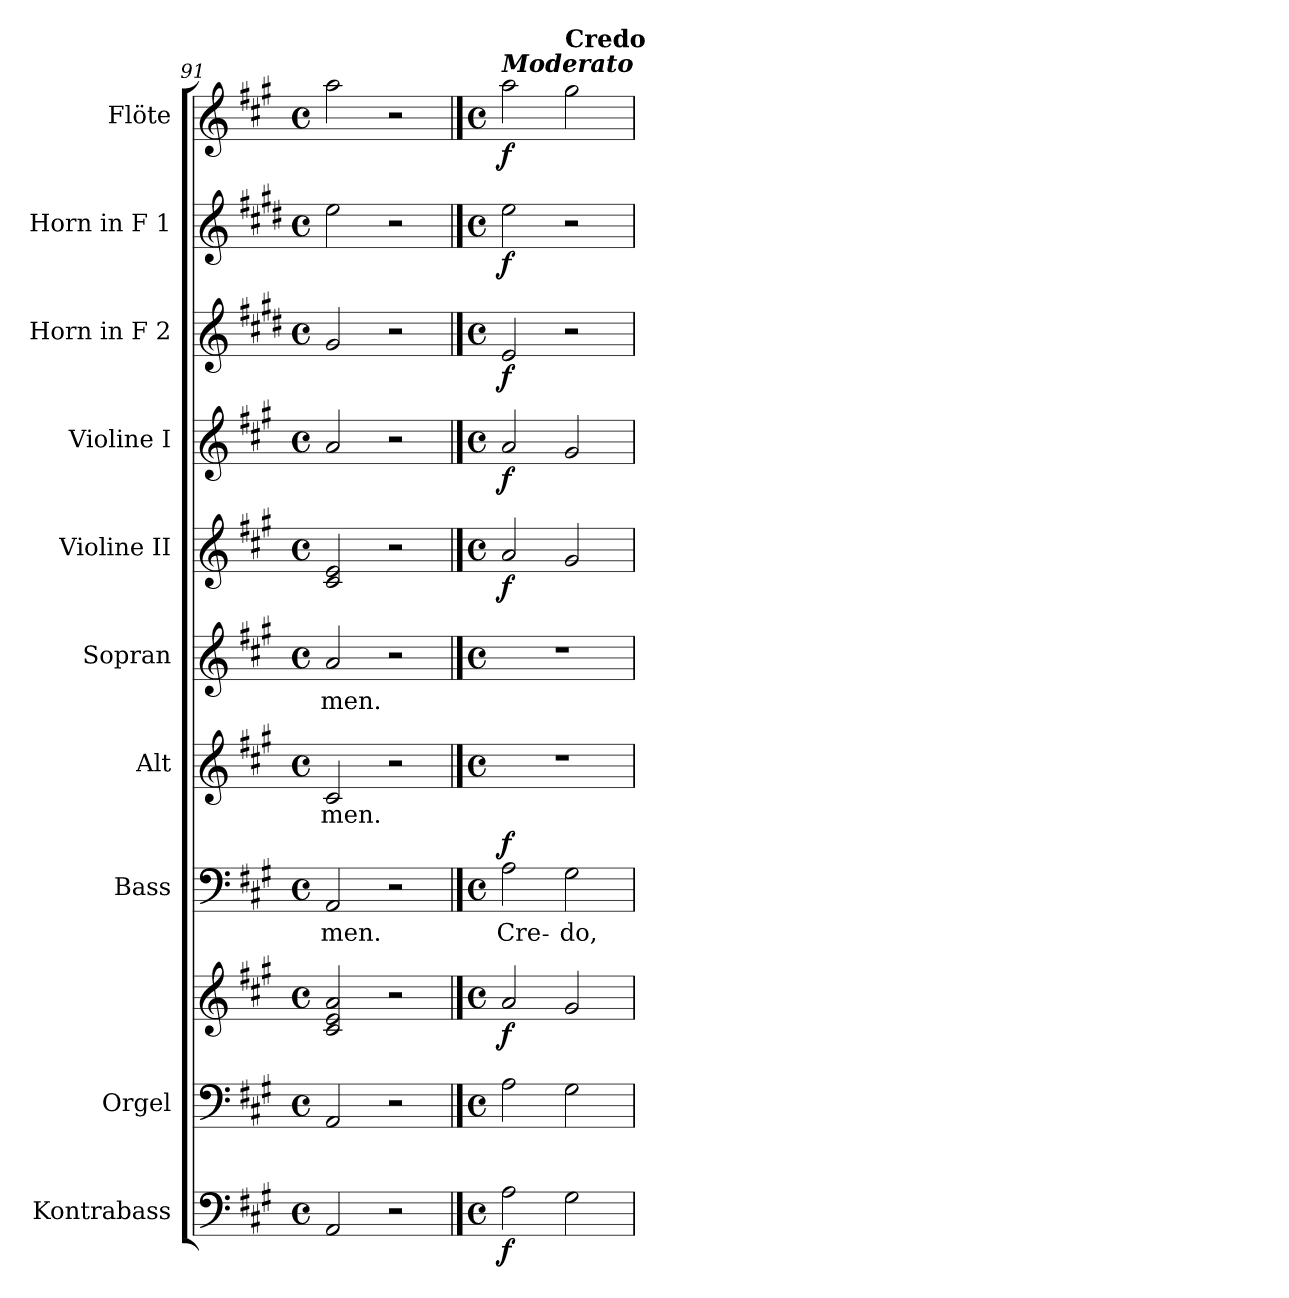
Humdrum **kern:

**kern	**dynam	**kern	**kern	**dynam	**kern	**text	**dynam	**kern	**text	**kern	**text	**kern	**dynam	**kern	**dynam	**kern	**dynam	**kern	**dynam	**kern	**dynam
*part10	*part10	*part9	*part9	*part9	*part8	*part8	*part8	*part7	*part7	*part6	*part6	*part5	*part5	*part4	*part4	*part3	*part3	*part2	*part2	*part1	*part1
*staff11	*staff11	*staff10	*staff9	*staff9/10	*staff8	*staff8	*staff8	*staff7	*staff7	*staff6	*staff6	*staff5	*staff5	*staff4	*staff4	*staff3	*staff3	*staff2	*staff2	*staff1	*staff1
*I"Kontrabass	*	*I"Orgel	*	*	*I"Bass	*	*	*I"Alt	*	*I"Sopran	*	*I"Violine II	*	*I"Violine I	*	*I"Horn in F 2	*	*I"Horn in F 1	*	*I"Flöte	*
*I'Kb.	*	*I'Org.	*	*	*I'B.	*	*	*I'A.	*	*I'S.	*	*I'Vl. II	*	*I'Vl. I	*	*	*	*	*	*I'Fl.	*
*clefF4	*	*clefF4	*clefG2	*	*clefF4	*	*	*clefG2	*	*clefG2	*	*clefG2	*	*clefG2	*	*clefG2	*	*clefG2	*	*clefG2	*
*ITrd7c12	*	*	*	*	*	*	*	*	*	*	*	*	*	*	*	*ITrd4c7	*	*ITrd4c7	*	*	*
*k[f#c#g#]	*	*k[f#c#g#]	*k[f#c#g#]	*	*k[f#c#g#]	*	*	*k[f#c#g#]	*	*k[f#c#g#]	*	*k[f#c#g#]	*	*k[f#c#g#]	*	*k[f#c#g#]	*	*k[f#c#g#]	*	*k[f#c#g#]	*
*A:	*	*A:	*A:	*	*A:	*	*	*A:	*	*A:	*	*A:	*	*A:	*	*A:	*	*A:	*	*A:	*
*M4/4	*	*M4/4	*M4/4	*	*M4/4	*	*	*M4/4	*	*M4/4	*	*M4/4	*	*M4/4	*	*M4/4	*	*M4/4	*	*M4/4	*
*met(c)	*	*met(c)	*met(c)	*	*met(c)	*	*	*met(c)	*	*met(c)	*	*met(c)	*	*met(c)	*	*met(c)	*	*met(c)	*	*met(c)	*
=91	=91	=91	=91	=91	=91	=91	=91	=91	=91	=91	=91	=91	=91	=91	=91	=91	=91	=91	=91	=91	=91
!	!	!	!	!	!	!LO:LY:b	!	!	!LO:LY:b	!	!LO:LY:b	!	!	!	!	!	!	!	!	!	!
2AAA/	.	2AA/	2c#/ 2e/ 2a/	.	2AA/	-men.	.	2c#/	-men.	2a/	-men.	2c#/ 2e/	.	2a/	.	2c#/	.	2a\	.	2aa\	.
2r	.	2r	2r	.	2r	.	.	2r	.	2r	.	2r	.	2r	.	2r	.	2r	.	2r	.
!!LO:PB:g=z
==92	==92	==92	==92	==92	==92	==92	==92	==92	==92	==92	==92	==92	==92	==92	==92	==92	==92	==92	==92	==92	==92
*M4/4	*	*M4/4	*M4/4	*	*M4/4	*	*	*M4/4	*	*M4/4	*	*M4/4	*	*M4/4	*	*M4/4	*	*M4/4	*	*M4/4	*
*met(c)	*	*met(c)	*met(c)	*	*met(c)	*	*	*met(c)	*	*met(c)	*	*met(c)	*	*met(c)	*	*met(c)	*	*met(c)	*	*met(c)	*
!	!	!	!	!	!	!	!	!	!	!	!	!	!	!	!	!	!	!	!	!LO:TX:a:Bi:t=Moderato	!
!	!LO:DY:b	!	!	!LO:DY:b	!	!LO:LY:b	!LO:DY:a	!	!	!	!	!	!LO:DY:b	!	!LO:DY:b	!	!LO:DY:b	!	!LO:DY:b	!	!LO:DY:b
2AA\	f	2A\	2a/	f	2A\	Cre-	f	1r	.	1r	.	2a/	f	2a/	f	2A/	f	2a\	f	2aa\	f
!	!	!	!	!	!	!	!	!	!	!	!	!	!	!	!	!	!	!	!	!LO:TX:a:B:t=Credo	!
!	!	!	!	!	!	!LO:LY:b	!	!	!	!	!	!	!	!	!	!	!	!	!	!	!
2GG#\	.	2G#\	2g#/	.	2G#\	-do,	.	.	.	.	.	2g#/	.	2g#/	.	2r	.	2r	.	2gg#\	.
=	=	=	=	=	=	=	=	=	=	=	=	=	=	=	=	=	=	=	=	=	=
*-	*-	*-	*-	*-	*-	*-	*-	*-	*-	*-	*-	*-	*-	*-	*-	*-	*-	*-	*-	*-	*-
